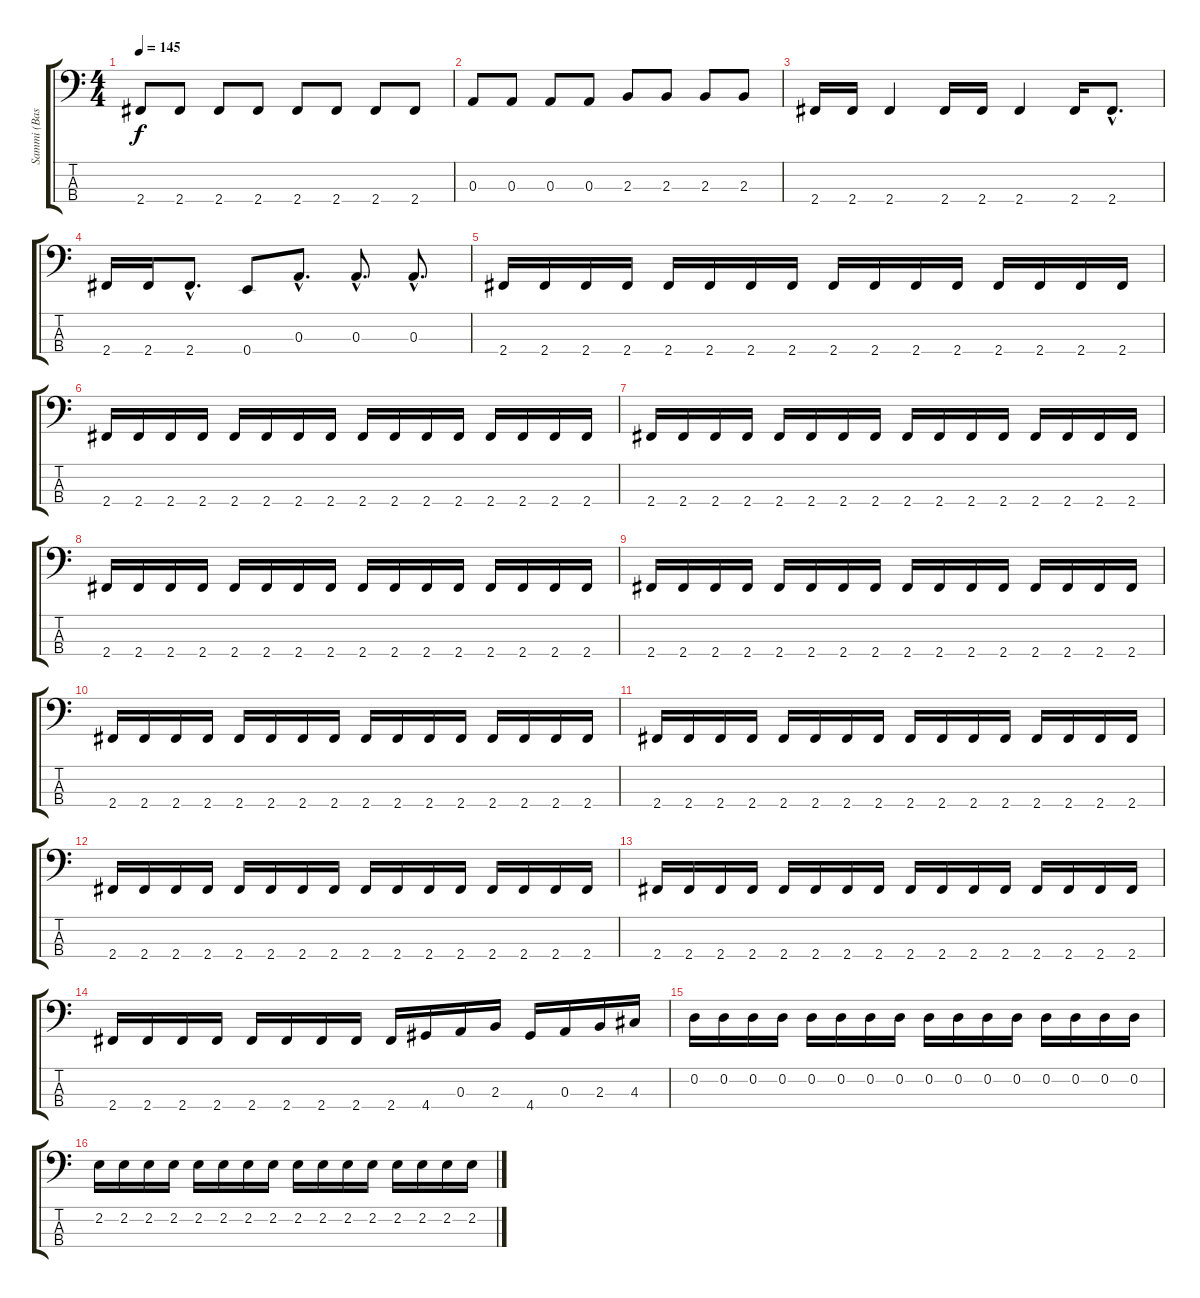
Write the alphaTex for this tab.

\track ("Sammi (Bass Guitar)" "Sammi (Bas") {instrument electricbassfinger}
\staff {score tabs}
\tuning (G2 D2 A1 E1) {hide}
\ts (4 4)
\tempo 145
\clef f4
\ks c
2.4.8{dy f} 2.4.8 2.4.8 2.4.8 2.4.8 2.4.8 2.4.8 2.4.8 |
0.3.8 0.3.8 0.3.8 0.3.8 2.3.8 2.3.8 2.3.8 2.3.8 |
2.4.16 2.4.16 2.4.4 2.4.16 2.4.16 2.4.4 2.4.16 2.4{hac}.8{d} |
2.4.16 2.4.16 2.4{hac}.8{d} 0.4.8 0.3{hac}.8{d} 0.3{hac}.8{d} 0.3{hac}.8{d} |
2.4.16 2.4.16 2.4.16 2.4.16 2.4.16 2.4.16 2.4.16 2.4.16 2.4.16 2.4.16 2.4.16 2.4.16 2.4.16 2.4.16 2.4.16 2.4.16 |
2.4.16 2.4.16 2.4.16 2.4.16 2.4.16 2.4.16 2.4.16 2.4.16 2.4.16 2.4.16 2.4.16 2.4.16 2.4.16 2.4.16 2.4.16 2.4.16 |
2.4.16 2.4.16 2.4.16 2.4.16 2.4.16 2.4.16 2.4.16 2.4.16 2.4.16 2.4.16 2.4.16 2.4.16 2.4.16 2.4.16 2.4.16 2.4.16 |
2.4.16 2.4.16 2.4.16 2.4.16 2.4.16 2.4.16 2.4.16 2.4.16 2.4.16 2.4.16 2.4.16 2.4.16 2.4.16 2.4.16 2.4.16 2.4.16 |
2.4.16 2.4.16 2.4.16 2.4.16 2.4.16 2.4.16 2.4.16 2.4.16 2.4.16 2.4.16 2.4.16 2.4.16 2.4.16 2.4.16 2.4.16 2.4.16 |
2.4.16 2.4.16 2.4.16 2.4.16 2.4.16 2.4.16 2.4.16 2.4.16 2.4.16 2.4.16 2.4.16 2.4.16 2.4.16 2.4.16 2.4.16 2.4.16 |
2.4.16 2.4.16 2.4.16 2.4.16 2.4.16 2.4.16 2.4.16 2.4.16 2.4.16 2.4.16 2.4.16 2.4.16 2.4.16 2.4.16 2.4.16 2.4.16 |
2.4.16 2.4.16 2.4.16 2.4.16 2.4.16 2.4.16 2.4.16 2.4.16 2.4.16 2.4.16 2.4.16 2.4.16 2.4.16 2.4.16 2.4.16 2.4.16 |
2.4.16 2.4.16 2.4.16 2.4.16 2.4.16 2.4.16 2.4.16 2.4.16 2.4.16 2.4.16 2.4.16 2.4.16 2.4.16 2.4.16 2.4.16 2.4.16 |
2.4.16 2.4.16 2.4.16 2.4.16 2.4.16 2.4.16 2.4.16 2.4.16 2.4.16 4.4.16 0.3.16 2.3.16 4.4.16 0.3.16 2.3.16 4.3.16 |
0.2.16 0.2.16 0.2.16 0.2.16 0.2.16 0.2.16 0.2.16 0.2.16 0.2.16 0.2.16 0.2.16 0.2.16 0.2.16 0.2.16 0.2.16 0.2.16 |
2.2.16 2.2.16 2.2.16 2.2.16 2.2.16 2.2.16 2.2.16 2.2.16 2.2.16 2.2.16 2.2.16 2.2.16 2.2.16 2.2.16 2.2.16 2.2.16
